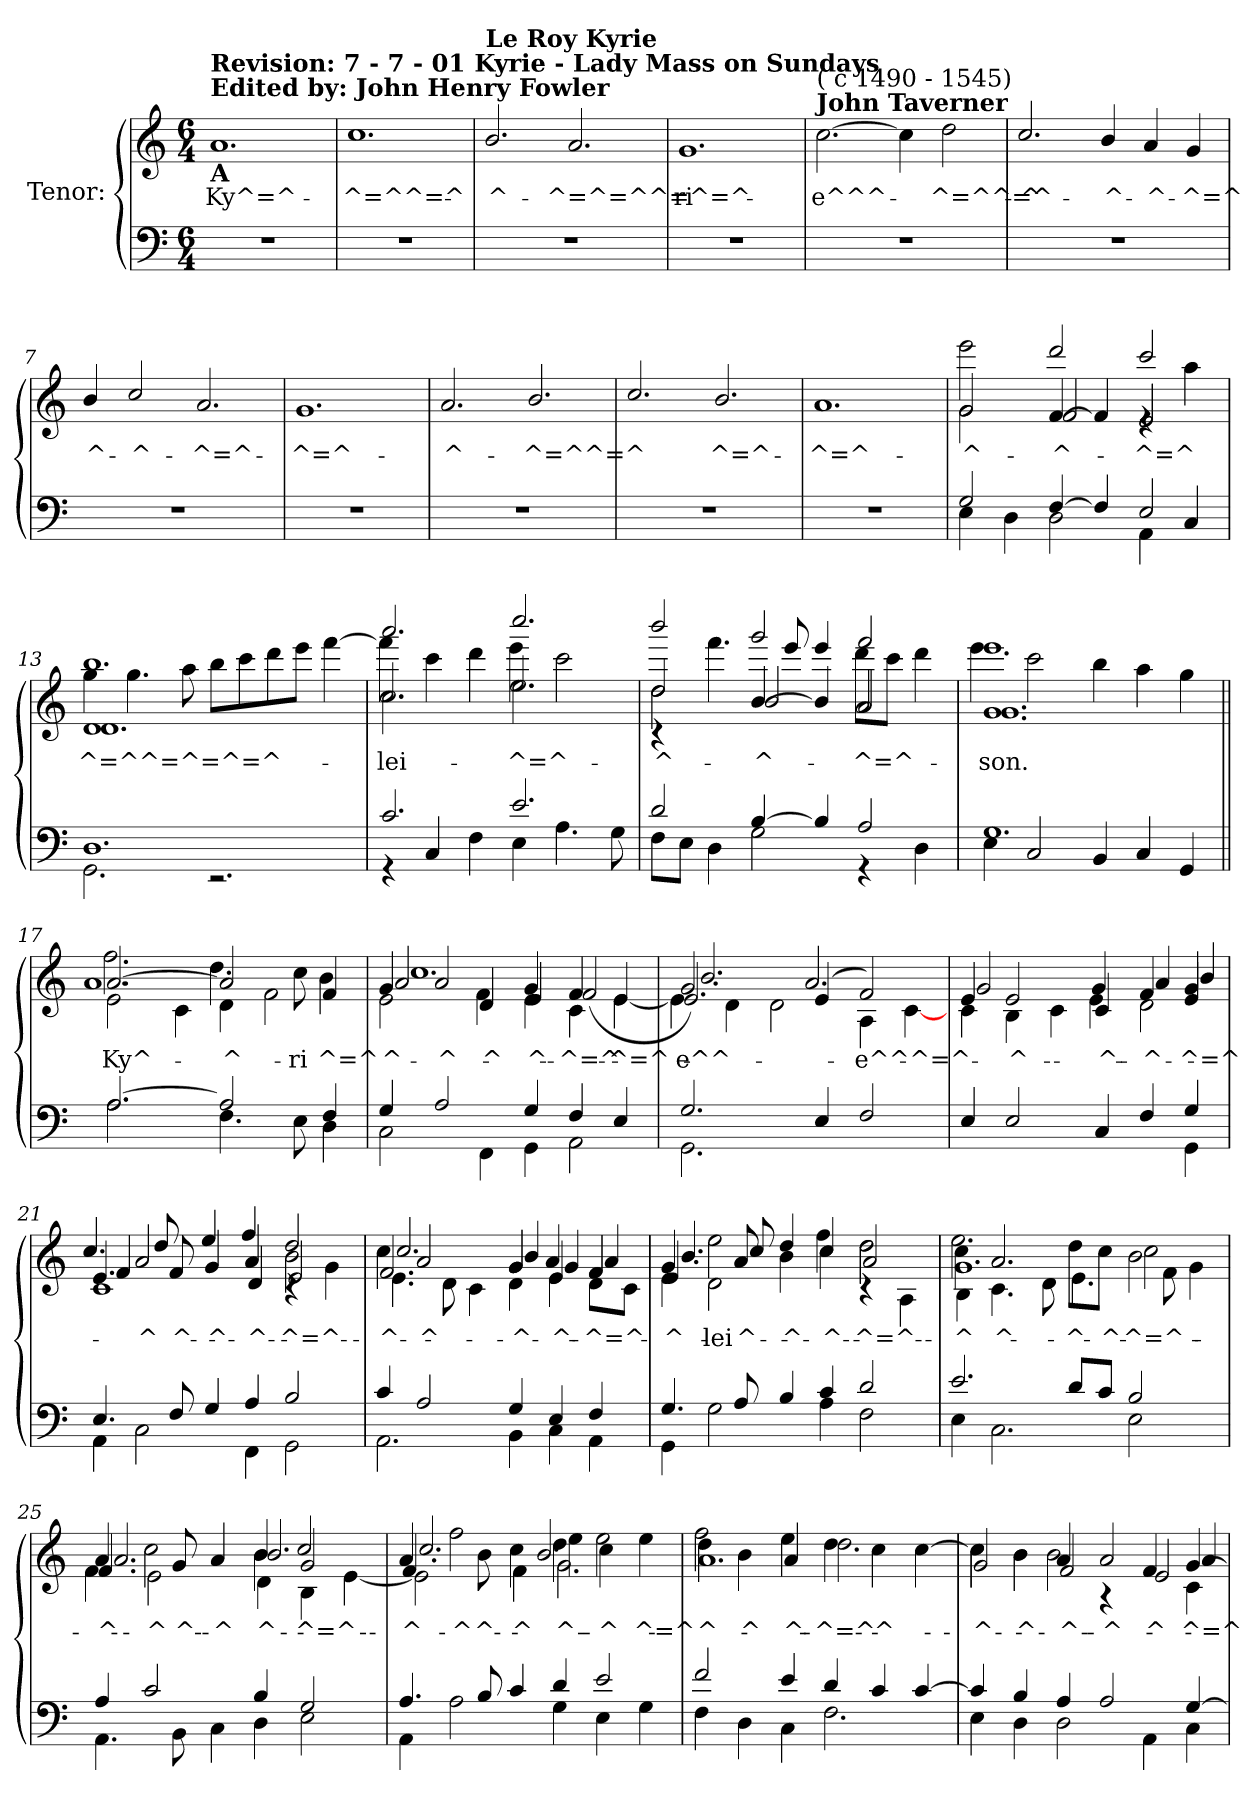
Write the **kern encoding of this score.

**kern	**kern	**text
*part2	*part1	*part1
*staff2	*staff1	*staff1
*	*I"Tenor:	*
*clefF4	*clefG2	*
*k[]	*k[]	*
*C:	*C:	*
*M6/4	*M6/4	*
=1	=1	=1
!	!LO:TX:a:B:t=Edited by&colon;  John Henry Fowler	!
!	!LO:TX:a:B:t=Revision&colon;   7 - 7 - 01	!
!	!LO:TX:b:B:t=A	!
!	!	!LO:LY:b
1.r	1.a	Ky^=^-
=2	=2	=2
!	!	!LO:LY:b
1.r	1.cc	-^=^^=^-
!	!LO:TX:a:B:t=Kyrie - Lady Mass on Sundays	!
=3	=3	=3
!	!LO:TX:a:B:t=Le Roy Kyrie	!
!	!	!LO:LY:b
1.r	2.b/	-^-
!	!	!LO:LY:b
.	2.a/	-^=^=^^=^=^
=4	=4	=4
!	!	!LO:LY:b
1.r	1.g	ri-
=5	=5	=5
!	!LO:TX:a:B:t=John Taverner	!
!	!LO:TX:a:t=( c 1490 - 1545)	!
!	!	!LO:LY:b
1.r	[>2.cc\	-e^^^-
.	4cc\]	.
!	!	!LO:LY:b
.	2dd\	-^=^^=^-
!!LO:LB:g=z
=6	=6	=6
!	!	!LO:LY:b
1.r	2.cc/	-^-
!	!	!LO:LY:b
.	4b/	-^-
!	!	!LO:LY:b
.	4a/	-^-
!	!	!LO:LY:b
.	4g/	-^=^
=7	=7	=7
!	!	!LO:LY:b
1.r	4b/	^-
!	!	!LO:LY:b
.	2cc/	-^-
!	!	!LO:LY:b
.	2.a/	-^=^-
=8	=8	=8
!	!	!LO:LY:b
1.r	1.g	-^=^-
=9	=9	=9
!	!	!LO:LY:b
1.r	2.a/	-^-
!	!	!LO:LY:b
.	2.b/	-^=^^=^
=10	=10	=10
1.r	2.cc/	.
!	!	!LO:LY:b
.	2.b/	^=^-
=11	=11	=11
!	!	!LO:LY:b
1.r	1.a	-^=^-
!!LO:LB:g=z
=12	=12	=12
*^	*	*
!	!	!	!LO:LY:b
*	*	*^	*
*	*	*	*^	*
*	*	*	*	*^	*
2G/	4E\	2g/	2eee\	2g\	1ryy	-^-
.	4D\	.	.	.	.	.
!	!	!	!	!	!	!LO:LY:b
[<4F/	2D\	[<4f/	2ddd/	2f/	.	-^-
4F/]	.	4f/]	.	.	.	.
!	!	!	!	!	!	!LO:LY:b
2E/	4AA\	2e/	2ccc/	2e/	4re	-^=^
.	4C/	.	.	.	4aa\	.
=13	=13	=13	=13	=13	=13	=13
!	!	!	!	!	!	!LO:LY:b
1.D	2.GG\	1.d	1.bb	4gg\	1.d	^=^^=^=^=^-
.	.	.	.	4.gg\	.	.
.	.	.	.	8aa\	.	.
.	2.rEE	.	.	8bb\L	.	.
.	.	.	.	8ccc\	.	.
.	.	.	.	8ddd\	.	.
.	.	.	.	8eee\J	.	.
.	.	.	.	[>4fff\	.	.
=14	=14	=14	=14	=14	=14	=14
!	!	!	!	!	!	!LO:LY:b
2.c/	4rGG	2.cc\	2.aaa/	4fff\]	2.cc/	-lei-
.	4C/	.	.	4ccc\	.	.
.	4F\	.	.	4ddd\	.	.
!	!	!	!	!	!	!LO:LY:b
2.e/	4E\	2.ee\	2.cccc/	4eee\	2.ee/	-^=^-
.	4.A\	.	.	2ccc\	.	.
.	8G\	.	.	.	.	.
=15	=15	=15	=15	=15	=15	=15
!	!	!	!	!	!	!LO:LY:b
2d/	8F\L	2dd\	2bbb/	4rc	2dd/	-^-
.	8E\J	.	.	.	.	.
.	4D\	.	.	4.fff\	.	.
!	!	!	!	!	!	!LO:LY:b
[<4B/	2G\	[<4b/	2ggg/	.	2b/	-^-
.	.	.	.	8eee/	.	.
4B/]	.	4b/]	.	4eee/	.	.
!	!	!	!	!	!	!LO:LY:b
2A/	4rGG	2a/	2fff/	8ddd\L	2a/	-^=^-
.	.	.	.	8ccc\J	.	.
.	4D\	.	.	4ddd\	.	.
=16	=16	=16	=16	=16	=16	=16
!	!	!	!	!	!	!LO:LY:b
1.G	4E\	1.g	1.eee	4eee\	1.g	-son.
.	2C/	.	.	2ccc\	.	.
.	4BB/	.	.	4bb\	.	.
.	4C/	.	.	4aa\	.	.
.	4GG/	.	.	4gg\	.	.
!!LO:LB:g=z	!!	!!	!!
=17||	=17||	=17||	=17||	=17||	=17||	=17||
!	!	!	!	!	!	!LO:LY:b
!	!	!	!	!	!	!LO:LY:b
[<2.A/	2.A\	[<2.a/	2.ff\	1.a	2e\	Ky^-
.	.	.	.	.	4c\	.
!	!	!	!	!	!	!LO:LY:b
2A/]	4.F\	2a/]	4.dd\	.	4d\	-^-
.	.	.	.	.	2f\	.
!	!	!	!	!	!	!LO:LY:b
.	8E\	.	8cc\	.	.	-ri
!	!	!	!	!	!	!LO:LY:b
!	!	!	!	!	!	!LO:LY:b
4F/	4D\	4f/	4b\	.	.	^=^
=18	=18	=18	=18	=18	=18	=18
!	!	!	!	!	!	!LO:LY:b
!	!	!	!	!	!	!LO:LY:b
4G/	2C\	4g/	2a/	1.cc	2e\	^-
!	!	!	!	!	!	!LO:LY:b
2A/	.	2a/	.	.	.	-^-
!	!	!	!	!	!	!LO:LY:b
.	4FF\	.	4d/	.	4f\	-^-
!	!	!	!	!	!	!LO:LY:b
!	!	!	!	!	!	!LO:LY:b
4G/	4GG\	4g/	4e/	.	4e\	-^-
!	!	!	!	!	!	!LO:LY:b
!	!	!	!	!	!	!LO:LY:b
4F/	2AA\	4f/	(<2f/	.	4c\	-^=^-
!	!	!	!	!	!	!LO:LY:b
4E/	.	4e/	.	.	[>4e\	-^=^
=19	=19	=19	=19	=19	=19	=19
!	!	!	!	!	!	!LO:LY:b
!	!	!	!	!	!	!LO:LY:b
2.G/	2.GG\	2.g/	2.e/)	2.b/	4e\]	e^^
.	.	.	.	.	4d\	.
.	.	.	.	.	2d\	.
4E/	2.ryy	(<4e/	2.ryy	2.a/	.	.
!	!	!	!	!	!	!LO:LY:b
2F/	.	2f/)	.	.	4A\	-e^^^=^
.	.	.	.	.	[>4c\	.
=20	=20	=20	=20	=20	=20	=20
!	!	!	!	!	!	!LO:LY:b
4E/	1ryy	4e/	2g/	4c\	1ryy	.
!	!	!	!	!	!	!LO:LY:b
2E/	.	2e/	.	4B\	.	-^-
.	.	.	4ryy	4c\	.	.
!	!	!	!	!	!	!LO:LY:b
4C/	.	4c/	4g/	4e\	.	-^-
!	!	!	!	!	!	!LO:LY:b
4F/	4ryy	4f/	4a/	2d\	4ryy	-^-
!	!	!	!	!	!	!LO:LY:b
!	!	!	!	!	!	!LO:LY:b
4G/	4GG\	4g/	4b/	.	4e/	^=^
!!LO:LB:g=z	!!	!!	!!
=21	=21	=21	=21	=21	=21	=21
!	!	!	!	!	!	!LO:LY:b
!	!	!	!	!	!	!LO:LY:b
4.E/	4AA\	4.e/	4f/	4.cc/	1c	.
!	!	!	!	!	!	!LO:LY:b
.	2C\	.	2a/	.	.	-^-
!	!	!	!	!	!	!LO:LY:b
8F/	.	8f/	.	8dd/	.	-^-
!	!	!	!	!	!	!LO:LY:b
4G/	.	4g/	.	4ee/	.	-^-
!	!	!	!	!	!	!LO:LY:b
!	!	!	!	!	!	!LO:LY:b
4A/	4FF\	4a/	4d/	4ff/	.	-^-
!	!	!	!	!	!	!LO:LY:b
!	!	!	!	!	!	!LO:LY:b
2B/	2GG\	2b\	2e/	2dd/	4rB	-^=^-
.	.	.	.	.	4g\	.
!!LO:LB:g=z	!!	!!	!!
=22	=22	=22	=22	=22	=22	=22
!	!	!	!	!	!	!LO:LY:b
!	!	!	!	!	!	!LO:LY:b
4c/	2.AA\	4cc\	2.f/	2.cc/	4.e\	^-
!	!	!	!	!	!	!LO:LY:b
2A/	.	2a/	.	.	.	-^-
.	.	.	.	.	8d\	.
.	.	.	.	.	4c\	.
!	!	!	!	!	!	!LO:LY:b
!	!	!	!	!	!	!LO:LY:b
4G/	4BB\	4g/	4g/	4b/	4d\	-^-
!	!	!	!	!	!	!LO:LY:b
!	!	!	!	!	!	!LO:LY:b
4E/	4C\	4e/	4a/	4g/	4e\	-^-
!	!	!	!	!	!	!LO:LY:b
!	!	!	!	!	!	!LO:LY:b
4F/	4AA\	4f/	4f/	4a/	8d\L	-^=^
.	.	.	.	.	8c\J	.
=23	=23	=23	=23	=23	=23	=23
!	!	!	!	!	!	!LO:LY:b
!	!	!	!	!	!	!LO:LY:b
4.G/	4GG\	4.g/	4e/	4.b/	4e\	-^-
!	!	!	!	!	!	!LO:LY:b
.	2G\	.	2ee\	.	2d\	-lei-
!	!	!	!	!	!	!LO:LY:b
8A/	.	8a/	.	8cc/	.	-^-
!	!	!	!	!	!	!LO:LY:b
4B/	.	4b\	.	4dd/	.	-^-
!	!	!	!	!	!	!LO:LY:b
!	!	!	!	!	!	!LO:LY:b
4c/	4A\	4cc\	4ff\	4cc/	4ryy	-^-
!	!	!	!	!	!	!LO:LY:b
!	!	!	!	!	!	!LO:LY:b
2d/	2F\	2dd\	2dd\	2a/	4rB	-^=^-
.	.	.	.	.	4A\	.
=24	=24	=24	=24	=24	=24	=24
!	!	!	!	!	!	!LO:LY:b
!	!	!	!	!	!	!LO:LY:b
2.e/	4E\	2.ee\	4cc\	1.g	4B\	-^-
!	!	!	!	!	!	!LO:LY:b
.	2.C\	.	2.a/	.	4.c\	-^-
.	.	.	.	.	8d\	.
!	!	!	!	!	!	!LO:LY:b
8d/L	.	8dd\L	.	.	4.e\	-^-
!	!	!	!	!	!	!LO:LY:b
8c/J	.	8cc\J	.	.	.	-^
!	!	!	!	!	!	!LO:LY:b
!	!	!	!	!	!	!LO:LY:b
2B/	2E\	2b\	2cc\	.	.	-^=^-
.	.	.	.	.	8f\	.
.	.	.	.	.	4g\	.
=25	=25	=25	=25	=25	=25	=25
!	!	!	!	!	!	!LO:LY:b
!	!	!	!	!	!	!LO:LY:b
4A/	4.AA\	4a/	4.f/	2.a/	4f\	-^-
!	!	!	!	!	!	!LO:LY:b
2c/	.	2cc\	.	.	2e\	-^-
!	!	!	!	!	!	!LO:LY:b
.	8BB\	.	8g/	.	.	-^-
!	!	!	!	!	!	!LO:LY:b
.	4C\	.	4a/	.	.	-^-
!	!	!	!	!	!	!LO:LY:b
!	!	!	!	!	!	!LO:LY:b
4B/	4D\	4b\	4b/	2.b/	4d\	-^-
!	!	!	!	!	!	!LO:LY:b
!	!	!	!	!	!	!LO:LY:b
2G/	2E\	2g/	2cc/	.	4B\	-^=^-
.	.	.	.	.	[>4e\	.
!!LO:LB:g=z	!!	!!	!!
=26	=26	=26	=26	=26	=26	=26
!	!	!	!	!	!	!LO:LY:b
!	!	!	!	!	!	!LO:LY:b
4.A/	4AA\	4.a/	4f/	2.cc/	2e\]	-^-
!	!	!	!	!	!	!LO:LY:b
.	2A\	.	2ff\	.	.	-^-
!	!	!	!	!	!	!LO:LY:b
8B/	.	8b\	.	.	.	-^-
!	!	!	!	!	!	!LO:LY:b
4c/	.	4cc\	.	.	4f\	-^
!	!	!	!	!	!	!LO:LY:b
!	!	!	!	!	!	!LO:LY:b
4d/	4G\	4dd\	4ee\	2.b/	2.g\	-^-
!	!	!	!	!	!	!LO:LY:b
!	!	!	!	!	!	!LO:LY:b
2e/	4E\	2ee\	4cc\	.	.	-^-
!	!	!	!	!	!	!LO:LY:b
.	4G\	.	4ee\	.	.	-^=^
*	*	*	*v	*v	*v	*
!!LO:LB:g=z
=27	=27	=27	=27	=27
!	!	!	!	!LO:LY:b
!	!	!	!	!LO:LY:b
*	*	*	*^	*
2f/	4F\	2ff\	4dd\	1.a	-^-
!	!	!	!	!	!LO:LY:b
.	4D\	.	4b\	.	-^-
!	!	!	!	!	!LO:LY:b
!	!	!	!	!	!LO:LY:b
4e/	4C\	4ee\	4a/	.	-^-
!	!	!	!	!	!LO:LY:b
!	!	!	!	!	!LO:LY:b
4d/	2.F\	4dd\	2.dd\	.	-^=^-
!	!	!	!	!	!LO:LY:b
4c/	.	4cc\	.	.	-^-
[<4c/	.	[>4cc\	.	.	.
*	*	*	*v	*v	*
=28	=28	=28	=28	=28
!	!	!	!	!LO:LY:b
*	*	*^	*^	*
4c/]	4E\	4cc\]	4cc\	2g/	2.ryy	^-
!	!	!	!	!	!	!LO:LY:b
!	!	!	!	!	!	!LO:LY:b
4B/	4D\	4b\	4b\	.	.	-^-
!	!	!	!	!	!	!LO:LY:b
!	!	!	!	!	!	!LO:LY:b
4A/	2D\	4a/	2b\	2f/	.	-^-
!	!	!	!	!	!	!LO:LY:b
2A/	.	2a/	.	.	4rA	-^-
!	!	!	!	!	!	!LO:LY:b
.	4AA\	.	4f/	2e/	4ryy	-^-
!	!	!	!	!	!	!LO:LY:b
!	!	!	!	!	!	!LO:LY:b
[<4G/	4C\	[<4g/	4a/	.	4c\	-^=^
*v	*v	*	*	*	*	*
*	*v	*v	*v	*v	*
=	=	=
*-	*-	*-
